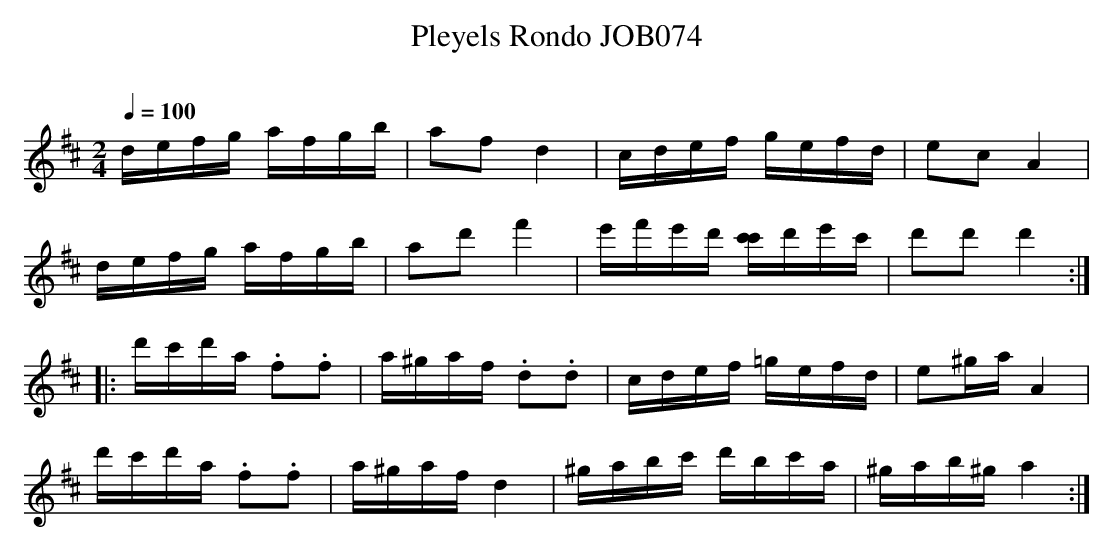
X:1
T:Pleyels Rondo JOB074
M:2/4
L:1/8
O:
Q:1/4=100
K:D
d/e/f/g/ a/f/g/b/| afd2|c/d/e/f/ g/e/f/d/|ecA2 |
d/e/f/g/ a/f/g/b/|ad' f'2|e'/f'/e'/d'/ [c'/c'/]d'/e'/c'/ |d'd'd'2 :|
|:d'/c'/d'/a/ .f.f|a/^g/a/f/ .d.d| c/d/e/f/ =g/e/f/d/|e^g/a/ A2|
d'/c'/d'/a/ .f.f |a/^g/a/f/ d2|^g/a/b/c'/ d'/b/c'/a/|^g/a/b/^g/a2:|
